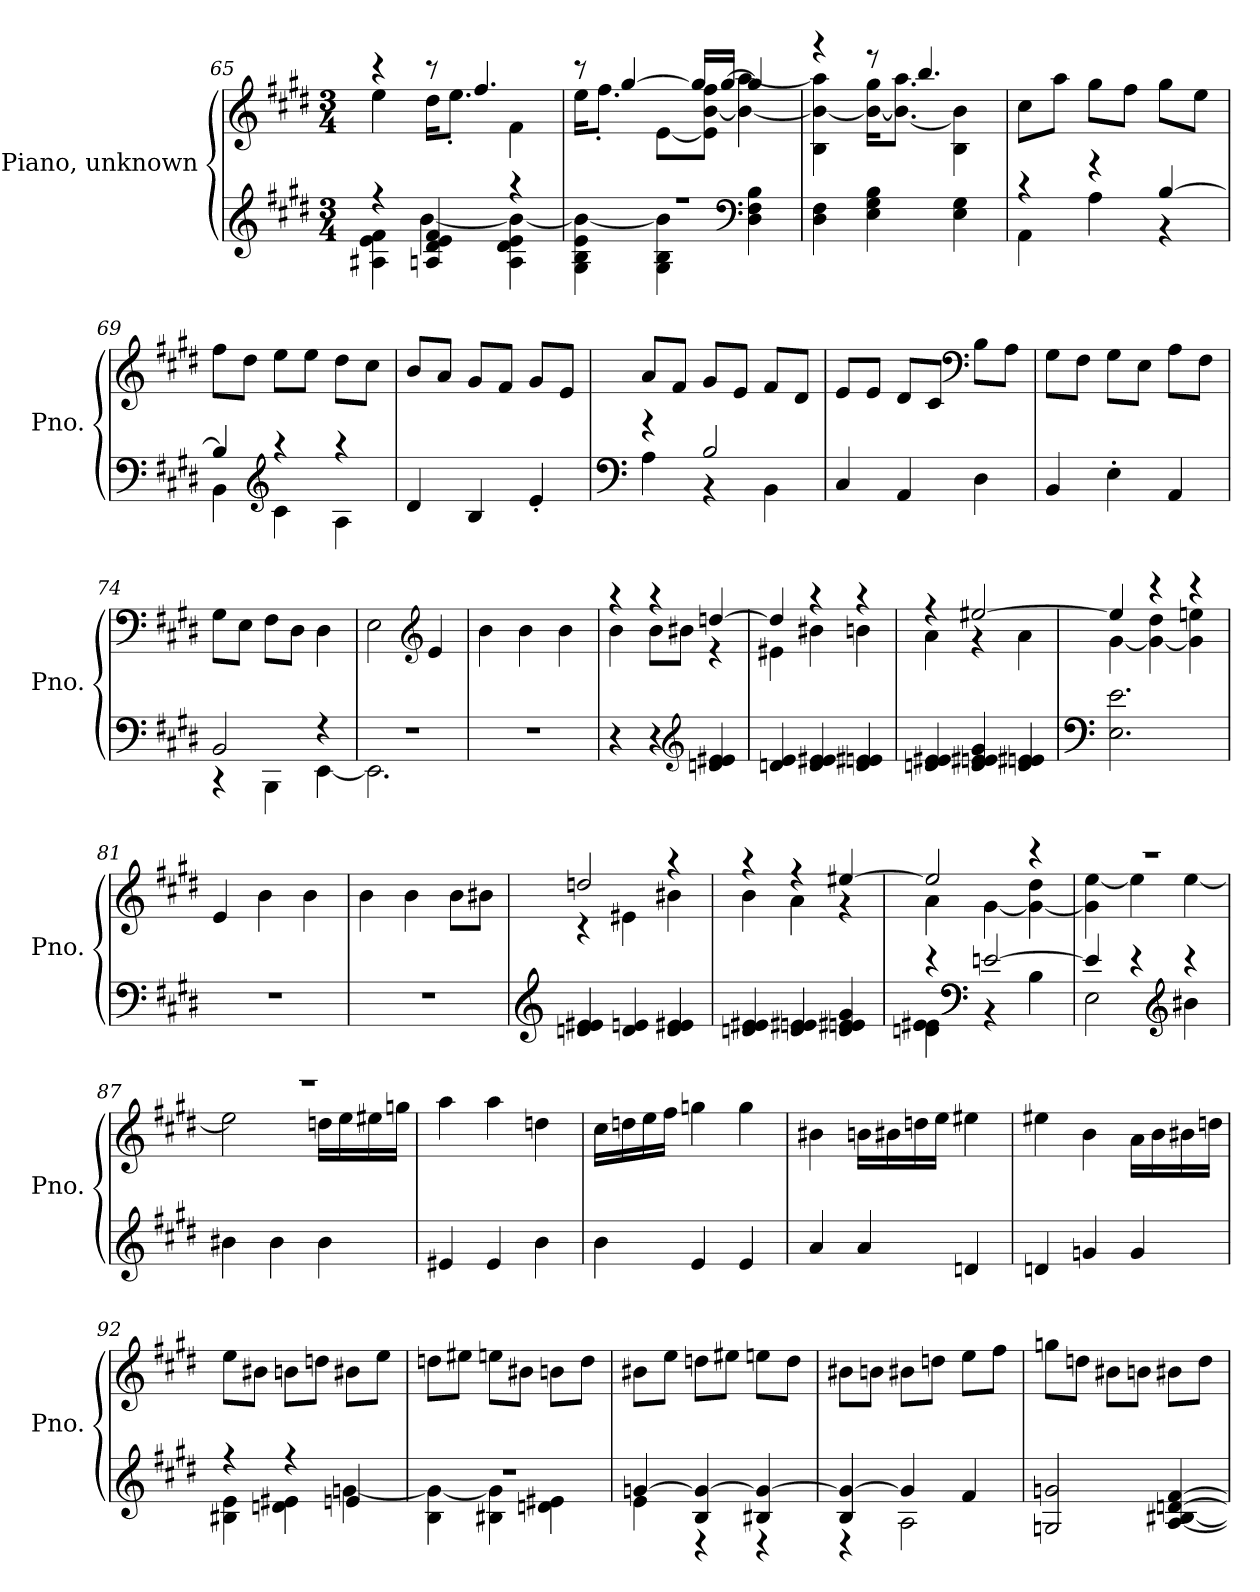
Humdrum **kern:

**kern	**kern
*part1	*part1
*staff2	*staff1
*I"Piano, unknown	*
*I'Pno.	*
*clefG2	*clefG2
*k[f#c#g#d#]	*k[f#c#g#d#]
*M3/4	*M3/4
=65	=65
*^	*^
4r	4A#X\ 4e\ 4f#\	4r	4ee\
4An/ 4d#/ 4e/ 4f#/	[4b\	8r	16dd#\KL
.	.	.	8.ee'\J
.	.	4.ff#/	.
4r	4A\ 4d#\ 4e\ 4b\_	.	4f#\
!!LO:LB:g=z	!!
=66	=66	=66	=66
2.r	4G#\ 4B\ 4e\ 4b\_	8r	16ee\KL
.	.	.	8.ff#'\J
.	.	[4gg#/	.
.	4G#\ 4B\ 4b\]	.	[8e\L
.	.	16gg#/LL]	8e\] [8b\ 8ff#\J
.	.	[16gg#/JJ	.
*clefF4	*	*	*
.	4D#\ 4F#\ 4B\	4gg#/]	4b\_ [4aa\
*v	*v	*	*
=67	=67	=67
4D#\ 4F#\	4r	4B\ 4b\_ 4aa\]
4E\ 4G#\ 4B\	8r	16b\_ 16gg#\KL
.	.	8.b\_ 8.aa\J
.	4.bb/	.
4E\ 4G#\	.	4B\ 4b\]
*	*v	*v
=68	=68
*^	*
4r	4AA\	8cc#\L
.	.	8aa\J
4r	4A\	8gg#\L
.	.	8ff#\J
[4B/	4r	8gg#\L
.	.	8ee\J
=69	=69	=69
4B/]	4BB\	8ff#\L
.	.	8dd#\J
*clefG2	*	*
4r	4c#\	8ee\L
.	.	8ee\J
4r	4A\	8dd#\L
.	.	8cc#\J
*v	*v	*
=70	=70
4d#/	8b/L
.	8a/J
4B/	8g#/L
.	8f#/J
4e'/	8g#/L
.	8e/J
!!LO:LB:g=z
=71	=71
*clefF4	*
*^	*
4r	4A\	8a/L
.	.	8f#/J
2B/	4r	8g#/L
.	.	8e/J
.	4BB\	8f#/L
.	.	8d#/J
*v	*v	*
=72	=72
4C#/	8e/L
.	8e/J
4AA/	8d#/L
.	8c#/J
*	*clefF4
4D#\	8B\L
.	8A\J
=73	=73
4BB/	8G#\L
.	8F#\J
4E'\	8G#\L
.	8E\J
4AA/	8A\L
.	8F#\J
=74	=74
*^	*
2BB/	4r	8G#\L
.	.	8E\J
.	4BBB\	8F#\L
.	.	8D#\J
4r	[4EE\	4D#\
=75	=75	=75
2.r	2.EE\]	2E\
*	*	*clefG2
.	.	4e/
*v	*v	*
=76	=76
2.r	4b\
.	4b\
.	4b\
!!LO:LB:g=z
=77	=77
*	*^
4r	4r	4b\
4r	4r	8b\L
.	.	8b#X\J
*clefG2	*	*
4dn/ 4e/ 4e#X/	[4ddn/	4r
=78	=78	=78
4dn/ 4e/	4dd/]	4e#X\
4d/ 4e/ 4e#X/	4r	4b#X\
4d/ 4en/ 4e#X/	4r	4bn\
=79	=79	=79
4dn/ 4e/ 4e#X/	4r	4a\
4d/ 4en/ 4e#X/ 4g#/	[2ee#X/	4r
4d/ 4en/ 4e#X/	.	4a\
=80	=80	=80
*clefF4	*	*
2.E\ 2.e\	4ee#/]	[4g#\
.	4r	4g#\_ 4dd#\
.	4r	4g#\] 4een\
*	*v	*v
=81	=81
2.r	4e/
.	4b\
.	4b\
=82	=82
2.r	4b\
.	4b\
.	8b\L
.	8b#X\J
!!LO:LB:g=z
=83	=83
*clefG2	*
*	*^
4dn/ 4e/ 4e#X/	2ddn/	4r
4d/ 4en/	.	4e#X\
4d/ 4e/ 4e#X/	4r	4b#X\
=84	=84	=84
4dn/ 4e/ 4e#X/	4r	4b\
4d/ 4en/ 4e#X/	4r	4a\
4d/ 4en/ 4e#X/ 4g#/	[4ee#X/	4r
=85	=85	=85
*^	*	*
4r	4dn\ 4e\ 4e#X\	2ee#/]	4a\
*clefF4	*	*	*
[2en/	4r	.	[4g#\
.	4B\	4r	4g#\_ 4dd#\
=86	=86	=86	=86
4e/]	2E\	2.r	4g#\] [4ee\
4r	.	.	4ee\]
*clefG2	*	*	*
4r	4b#X\	.	[4ee\
*v	*v	*	*
=87	=87	=87
4b#X\	2.r	2ee\]
4b#\	.	.
4b#\	.	16ddn\LL
.	.	16ee\
.	.	16ee#X\
.	.	16ggn\JJ
*	*v	*v
!!LO:LB:g=z
=88	=88
4e#X/	4aa\
4e#/	4aa\
4b\	4ddn\
=89	=89
4b\	16cc#\LL
.	16ddn\
.	16ee\
.	16ff#\JJ
4e/	4ggn\
4e/	4gg\
=90	=90
4a/	4b#X\
4a/	16bn\LL
.	16b#X\
.	16ddn\
.	16ee\JJ
4dn/	4ee#X\
=91	=91
4dn/	4ee#X\
4gn/	4b\
4g/	16a\LL
.	16b\
.	16b#X\
.	16ddn\JJ
=92	=92
*^	*
4r	4B#X\ 4e\	8ee\L
.	.	8b#X\J
4r	4dn\ 4e#X\	8bn\L
.	.	8ddn\J
4en/	[4gn\	8b#X\L
.	.	8ee\J
!!LO:PB:g=z
=93	=93	=93
2.r	4B\ 4g\_	8ddn\L
.	.	8ee#X\J
.	4B#X\ 4g\]	8een\L
.	.	8b#X\J
.	4dn\ 4e#X\	8bn\L
.	.	8dd\J
=94	=94	=94
[4gn/	4e\	8b#X\L
.	.	8ee\J
4B/ 4g/_	4r	8ddn\L
.	.	8ee#X\J
4B#X/ 4g/_	4r	8een\L
.	.	8dd\J
=95	=95	=95
4B/ 4g/_	4r	8b#X\L
.	.	8bn\J
4g/]	2A\	8b#X\L
.	.	8ddn\J
4f#/	.	8ee\L
.	.	8ff#\J
*v	*v	*
=96	=96
2Gn/ 2gn/	8ggn\L
.	8ddn\J
.	8b#X\L
.	8bn\J
[4A/ [4B#X/ [4dn/ [4f#/	8b#X\L
.	8dd\J
=	=
*-	*-
